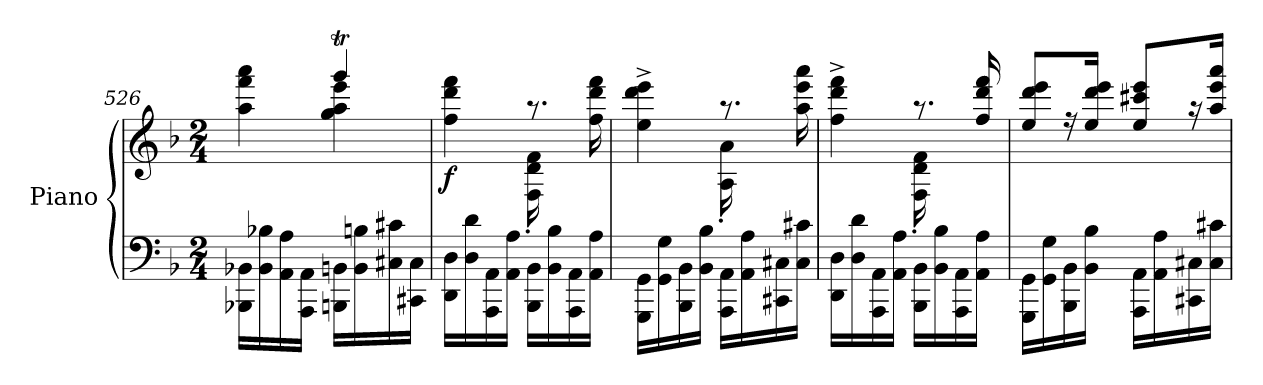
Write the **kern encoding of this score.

**kern	**kern	**dynam
*part1	*part1	*part1
*staff2	*staff1	*staff1/2
*I"Piano	*	*
*I'Pno	*	*
!!LO:LB:g=z
*clefF4	*clefG2	*
*k[b-]	*k[b-]	*
*M2/4	*M2/4	*
=526	=526	=526
*	*^	*
!	!	!	!LO:DY:b=2
!	!	!	!LO:DY:n=1:b
16BBB-X\ 16BB-X\LL	4aa\ 4fff\ 4aaa\	4ryy	mf f
16BB-\ 16B-X\	.	.	.
16AA\ 16A\	.	.	.
16AAA\ 16AA\JJ	.	.	.
16BBBn\ 16BBn\LL	4gggT/	4gg\ 4aa\ 4eee\	.
16BB\ 16Bn\	.	.	.
16C#X\ 16c#X\	.	.	.
16CC#X\ 16C#\JJ	.	.	.
=527	=527	=527	=527
!	!	!	!LO:DY:b
16DD\ 16D\LL	4ff\ 4ddd\ 4fff\	4ryy	f
16D\ 16d\	.	.	.
16AAA\ 16AA\	.	.	.
16AA\ 16A\JJ	.	.	.
16BBB-\ 16BB-\LL	8.r	16F\' 16d\' 16f\'	.
16BB-\ 16B-\	.	8.ryy	.
16AAA\ 16AA\	.	.	.
16AA\ 16A\JJ	16ff\ 16ddd\ 16fff\	.	.
=528	=528	=528	=528
16GGG\ 16GG\LL	4ee\^ 4ddd\^ 4eee\^	4ryy	.
16GG\ 16G\	.	.	.
16BBB-\ 16BB-\	.	.	.
16BB-\ 16B-\JJ	.	.	.
16AAA\ 16AA\LL	8.r	16A\' 16a\'	.
16AA\ 16A\	.	8.ryy	.
16CC#X\ 16C#X\	.	.	.
16C#\ 16c#X\JJ	16aa\ 16eee\ 16aaa\	.	.
=529	=529	=529	=529
16DD\ 16D\LL	4ff\^ 4ddd\^ 4fff\^	4ryy	.
16D\ 16d\	.	.	.
16AAA\ 16AA\	.	.	.
16AA\ 16A\JJ	.	.	.
16BBB-\ 16BB-\LL	8.r	16F\' 16d\' 16f\'	.
16BB-\ 16B-\	.	8.ryy	.
16AAA\ 16AA\	.	.	.
16AA\ 16A\JJ	16ff/ 16ddd/ 16fff/	.	.
*	*v	*v	*
=530	=530	=530
16GGG\ 16GG\LL	8ee/ 8ddd/ 8eee/L	.
16GG\ 16G\	.	.
16BBB-\ 16BB-\	16r	.
16BB-\ 16B-\JJ	16ee/ 16ddd/ 16eee/Jk	.
16AAA\ 16AA\LL	8ee/ 8ccc#X/ 8eee/L	.
16AA\ 16A\	.	.
16CC#X\ 16C#X\	16r	.
16C#\ 16c#X\JJ	16aa/ 16eee/ 16aaa/Jk	.
=	=	=
*-	*-	*-
